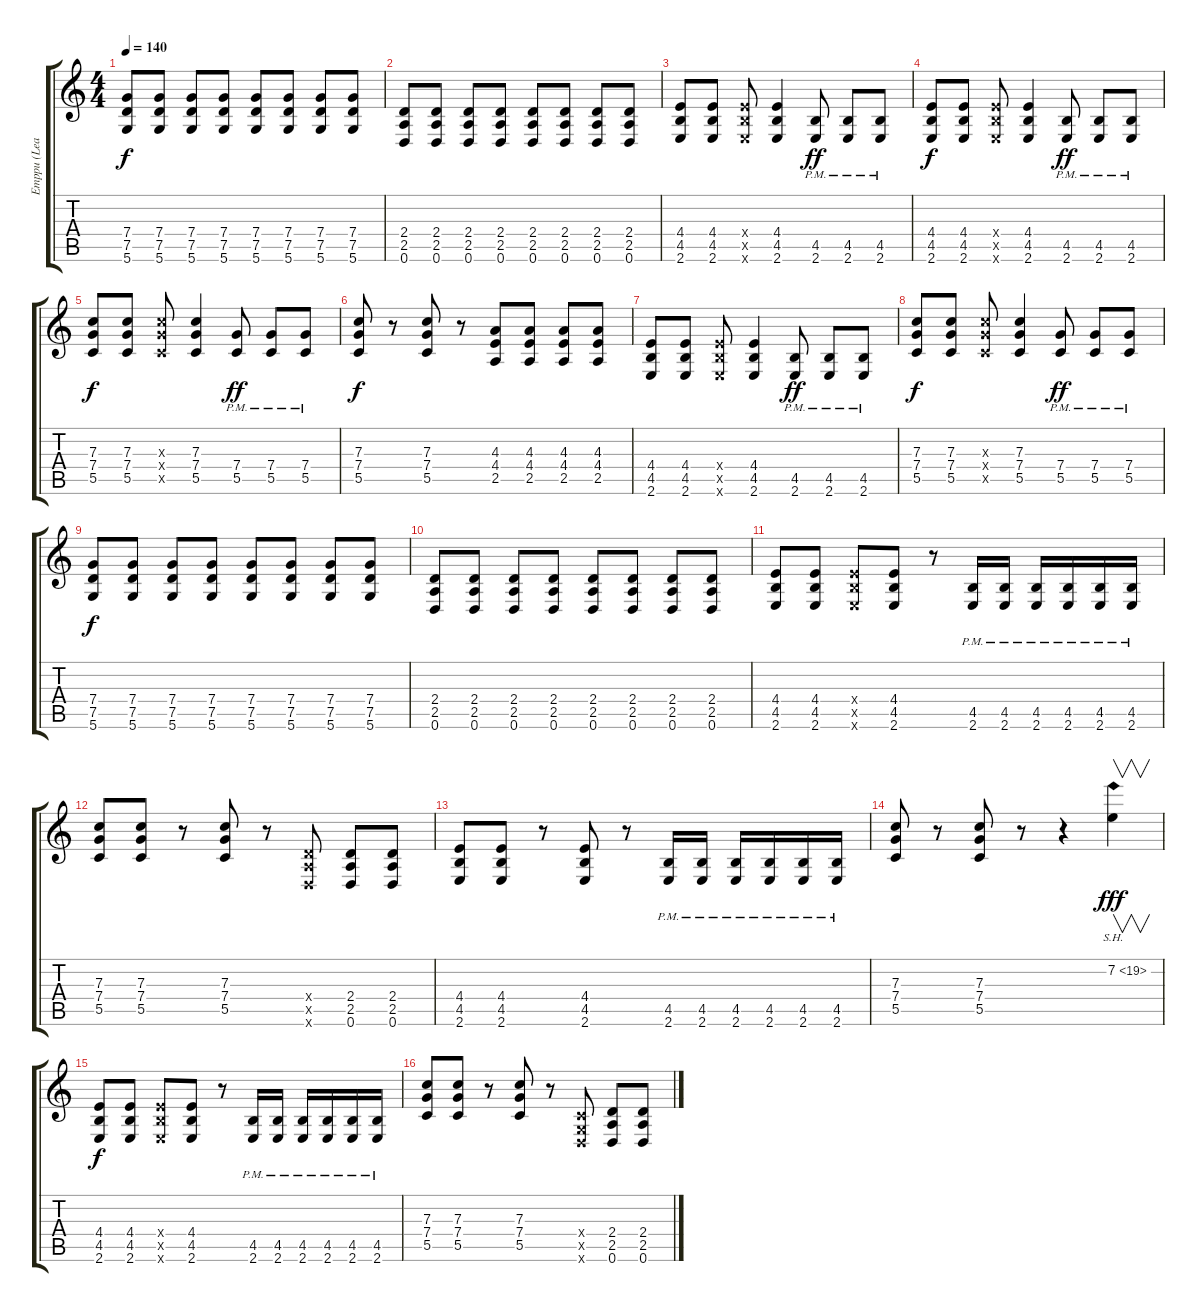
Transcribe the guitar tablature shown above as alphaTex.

\track ("Emppu (Lead)" "Emppu (Lea") {instrument distortionguitar}
\staff {score tabs}
\tuning (D4 A3 F3 C3 G2 D2) {hide}
\ts (4 4)
\tempo 140
\clef g2
\ks aminor
(7.4 7.5 5.6).8{dy f} (7.4 7.5 5.6).8 (7.4 7.5 5.6).8 (7.4 7.5 5.6).8 (7.4 7.5 5.6).8 (7.4 7.5 5.6).8 (7.4 7.5 5.6).8 (7.4 7.5 5.6).8 |
(2.4 2.5 0.6).8 (2.4 2.5 0.6).8 (2.4 2.5 0.6).8 (2.4 2.5 0.6).8 (2.4 2.5 0.6).8 (2.4 2.5 0.6).8 (2.4 2.5 0.6).8 (2.4 2.5 0.6).8 |
(4.4 4.5 2.6).8 (4.4 4.5 2.6).8 (4.4{x} 4.5{x} 2.6{x}).8 (4.4 4.5 2.6).4 (4.5{pm} 2.6{pm}).8{dy ff} (4.5{pm} 2.6{pm}).8 (4.5{pm} 2.6{pm}).8 |
(4.4 4.5 2.6).8{dy f} (4.4 4.5 2.6).8 (4.4{x} 4.5{x} 2.6{x}).8 (4.4 4.5 2.6).4 (4.5{pm} 2.6{pm}).8{dy ff} (4.5{pm} 2.6{pm}).8 (4.5{pm} 2.6{pm}).8 |
(7.3 7.4 5.5).8{dy f} (7.3 7.4 5.5).8 (7.3{x} 7.4{x} 5.5{x}).8 (7.3 7.4 5.5).4 (7.4{pm} 5.5{pm}).8{dy ff} (7.4{pm} 5.5{pm}).8 (7.4{pm} 5.5{pm}).8 |
(7.3 7.4 5.5).8{dy f} r.8 (7.3 7.4 5.5).8 r.8 (4.3 4.4 2.5).8 (4.3 4.4 2.5).8 (4.3 4.4 2.5).8 (4.3 4.4 2.5).8 |
(4.4 4.5 2.6).8 (4.4 4.5 2.6).8 (4.4{x} 4.5{x} 2.6{x}).8 (4.4 4.5 2.6).4 (4.5{pm} 2.6{pm}).8{dy ff} (4.5{pm} 2.6{pm}).8 (4.5{pm} 2.6{pm}).8 |
(7.3 7.4 5.5).8{dy f} (7.3 7.4 5.5).8 (7.3{x} 7.4{x} 5.5{x}).8 (7.3 7.4 5.5).4 (7.4{pm} 5.5{pm}).8{dy ff} (7.4{pm} 5.5{pm}).8 (7.4{pm} 5.5{pm}).8 |
(7.4 7.5 5.6).8{dy f} (7.4 7.5 5.6).8 (7.4 7.5 5.6).8 (7.4 7.5 5.6).8 (7.4 7.5 5.6).8 (7.4 7.5 5.6).8 (7.4 7.5 5.6).8 (7.4 7.5 5.6).8 |
(2.4 2.5 0.6).8 (2.4 2.5 0.6).8 (2.4 2.5 0.6).8 (2.4 2.5 0.6).8 (2.4 2.5 0.6).8 (2.4 2.5 0.6).8 (2.4 2.5 0.6).8 (2.4 2.5 0.6).8 |
\ks c
(4.4 4.5 2.6).8 (4.4 4.5 2.6).8 (4.4{x} 4.5{x} 2.6{x}).8 (4.4 4.5 2.6).8 r.8 (4.5{pm} 2.6{pm}).16 (4.5{pm} 2.6{pm}).16 (4.5{pm} 2.6{pm}).16 (4.5{pm} 2.6{pm}).16 (4.5{pm} 2.6{pm}).16 (4.5{pm} 2.6{pm}).16 |
(7.3 7.4 5.5).8 (7.3 7.4 5.5).8 r.8 (7.3 7.4 5.5).8 r.8 (2.4{x} 2.5{x} 0.6{x}).8 (2.4 2.5 0.6).8 (2.4 2.5 0.6).8 |
(4.4 4.5 2.6).8 (4.4 4.5 2.6).8 r.8 (4.4 4.5 2.6).8 r.8 (4.5{pm} 2.6{pm}).16 (4.5{pm} 2.6{pm}).16 (4.5{pm} 2.6{pm}).16 (4.5{pm} 2.6{pm}).16 (4.5{pm} 2.6{pm}).16 (4.5{pm} 2.6{pm}).16 |
(7.3 7.4 5.5).8 r.8 (7.3 7.4 5.5).8 r.8 r.4 7.2{sh 12}.4{v dy fff} |
(4.4 4.5 2.6).8{dy f} (4.4 4.5 2.6).8 (4.4{x} 4.5{x} 2.6{x}).8 (4.4 4.5 2.6).8 r.8 (4.5{pm} 2.6{pm}).16 (4.5{pm} 2.6{pm}).16 (4.5{pm} 2.6{pm}).16 (4.5{pm} 2.6{pm}).16 (4.5{pm} 2.6{pm}).16 (4.5{pm} 2.6{pm}).16 |
(7.3 7.4 5.5).8 (7.3 7.4 5.5).8 r.8 (7.3 7.4 5.5).8 r.8 (0.4{x} 0.5{x} 0.6{x}).8 (2.4 2.5 0.6).8 (2.4 2.5 0.6).8
